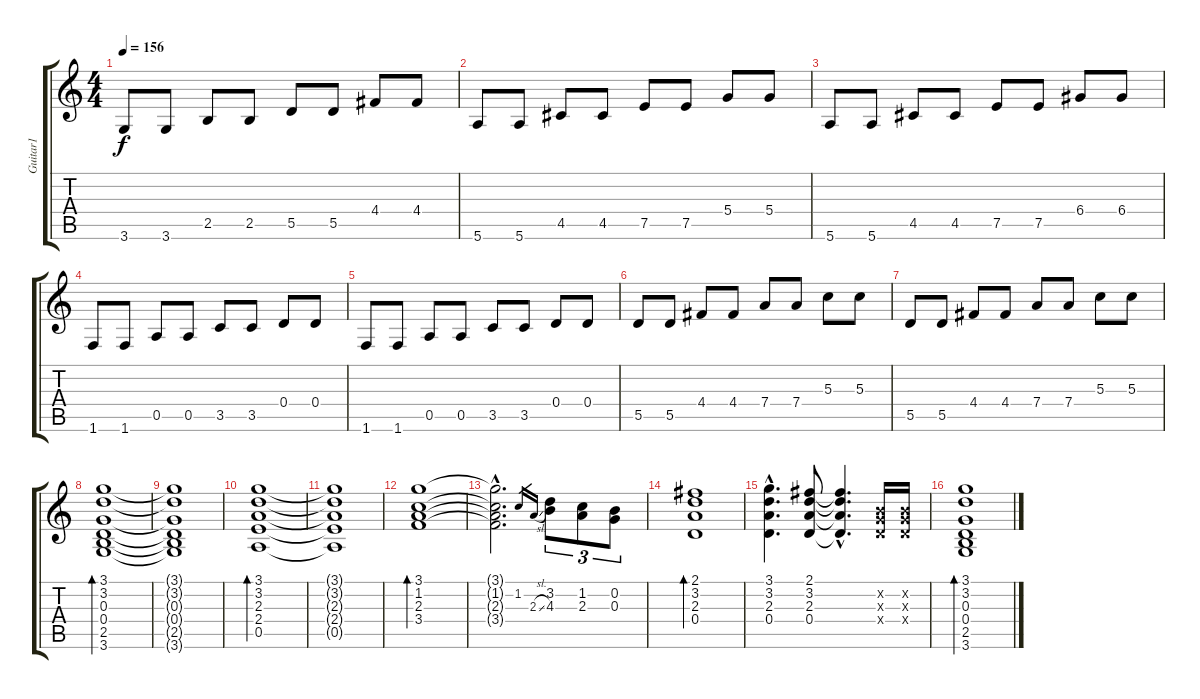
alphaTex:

\track ("Guitar1" "Guitar1") {instrument acousticguitarsteel}
\staff {score tabs}
\tuning (E4 B3 G3 D3 A2 E2) {hide}
\ts (4 4)
\tempo 156
\clef g2
\ks c
3.6.8{dy f} 3.6.8 2.5.8 2.5.8 5.5.8 5.5.8 4.4.8 4.4.8 |
5.6.8 5.6.8 4.5.8 4.5.8 7.5.8 7.5.8 5.4.8 5.4.8 |
5.6.8 5.6.8 4.5.8 4.5.8 7.5.8 7.5.8 6.4.8 6.4.8 |
1.6.8 1.6.8 0.5.8 0.5.8 3.5.8 3.5.8 0.4.8 0.4.8 |
1.6.8 1.6.8 0.5.8 0.5.8 3.5.8 3.5.8 0.4.8 0.4.8 |
5.5.8 5.5.8 4.4.8 4.4.8 7.4.8 7.4.8 5.3.8 5.3.8 |
5.5.8 5.5.8 4.4.8 4.4.8 7.4.8 7.4.8 5.3.8 5.3.8 |
(3.1 3.2 0.3 0.4 2.5 3.6).1{bd 120} |
(3.1{t} 3.2{t} 0.3{t} 0.4{t} 2.5{t} 3.6{t}).1 |
(3.1 3.2 2.3 2.4 0.5).1{bd 120} |
(3.1{t} 3.2{t} 2.3{t} 2.4{t} 0.5{t}).1 |
(3.1 1.2 2.3 3.4).1{bd 120} |
(3.1{hac t} 1.2{hac t} 2.3{hac t} 3.4{hac t}).2{d} 1.2.16{gr} 2.3{sl}.16{gr} (3.2 4.3).8{tu (3 2)} (1.2 2.3).8{tu (3 2)} (0.2 0.3).8{tu (3 2)} |
(2.1 3.2 2.3 0.4).1{bd 120} |
(3.1{hac} 3.2{hac} 2.3{hac} 0.4{hac}).4{d} (2.1 3.2 2.3 0.4).8 (2.1{hac t} 3.2{hac t} 2.3{hac t} 0.4{hac t}).4{d} (0.2{x} 0.3{x} 0.4{x}).16 (0.2{x} 0.3{x} 0.4{x}).16 |
(3.1 3.2 0.3 0.4 2.5 3.6).1{bd 120}
